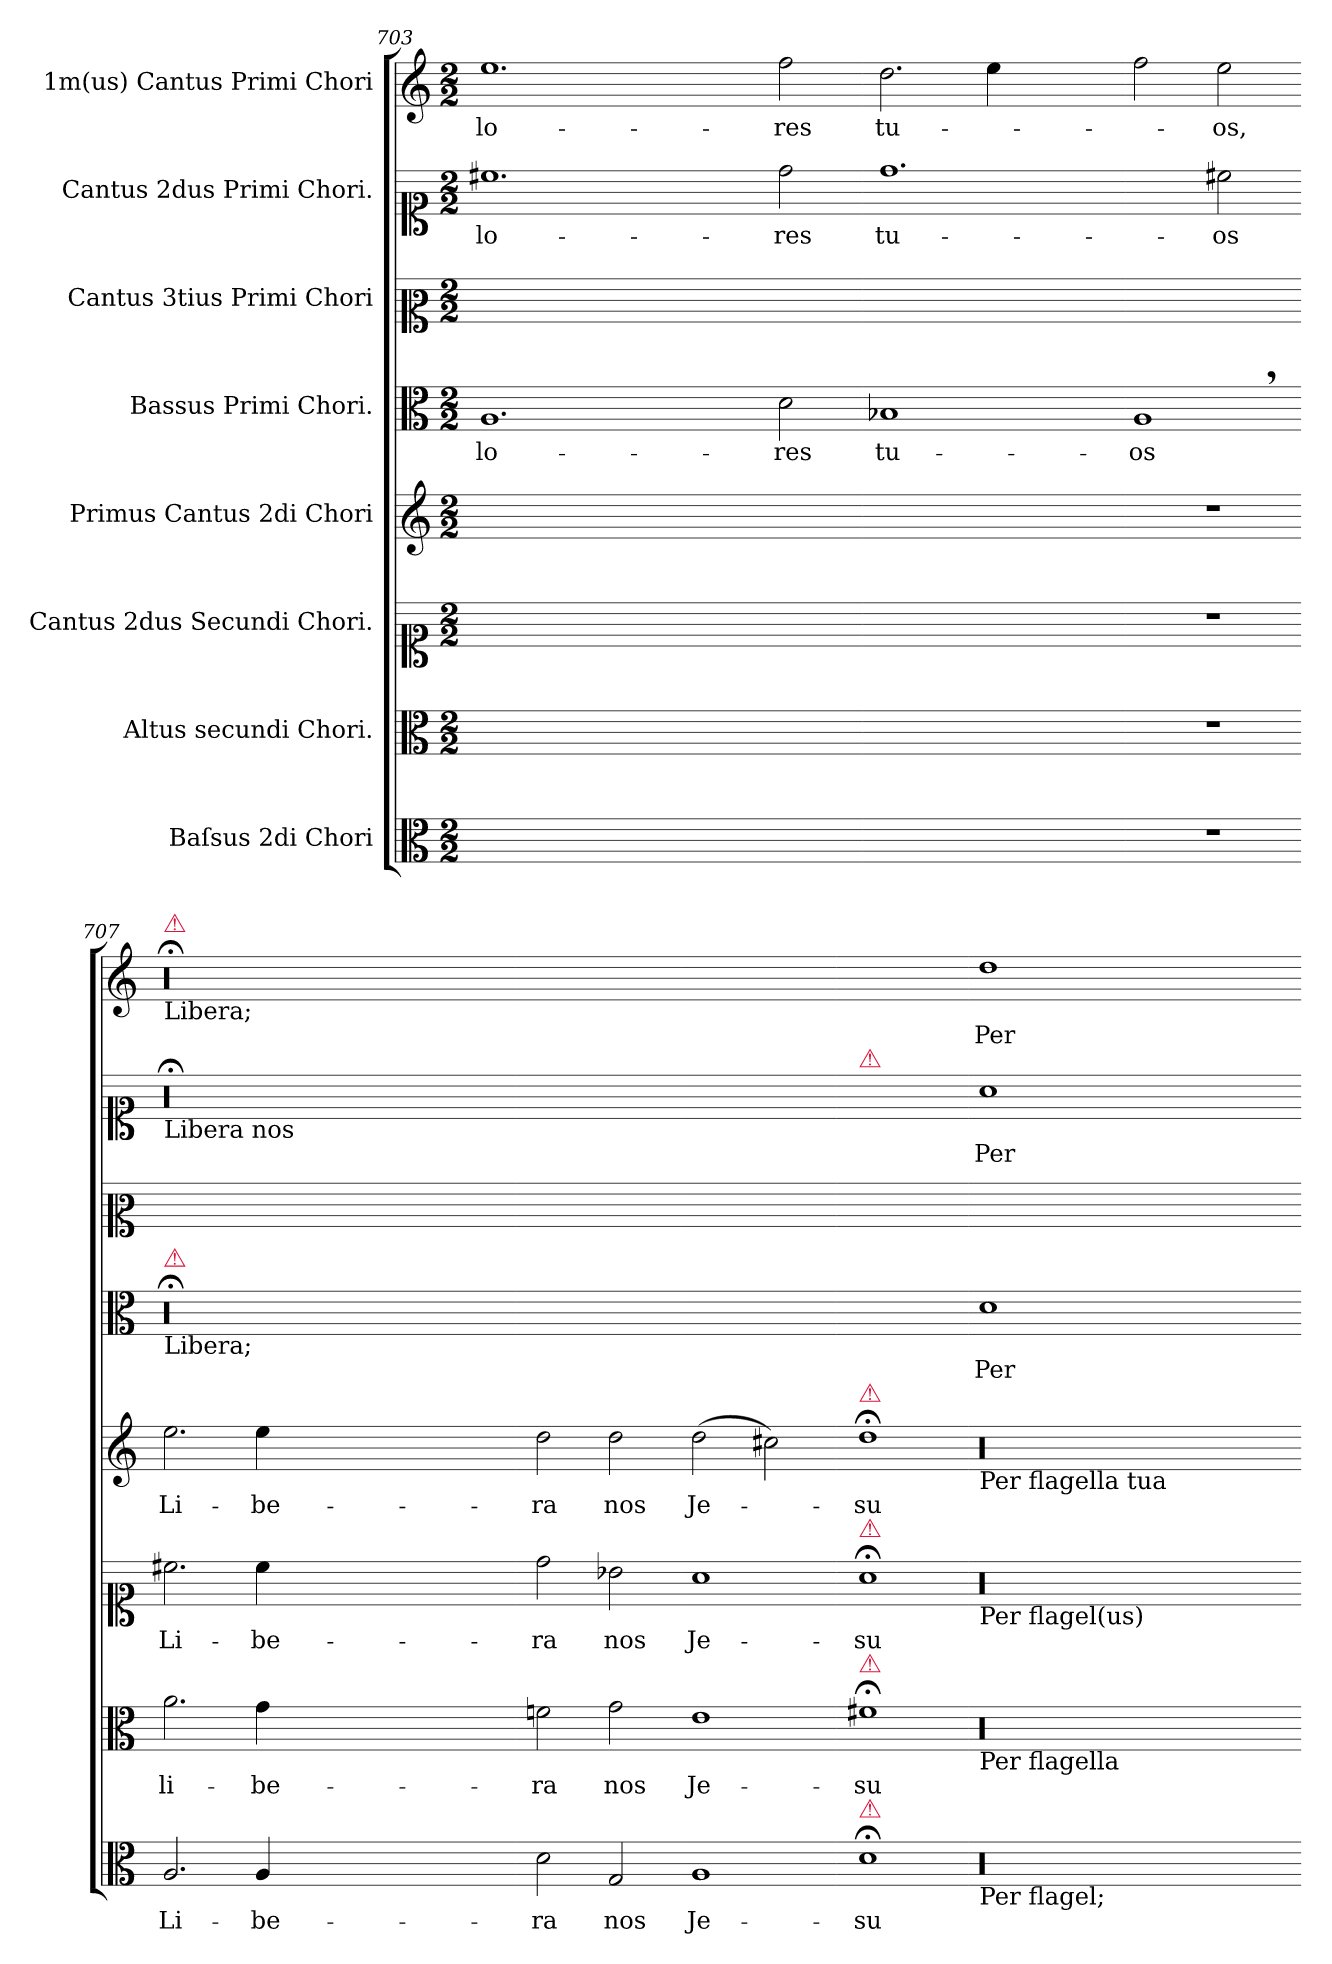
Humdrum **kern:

**kern	**text	**kern	**text	**kern	**text	**kern	**text	**kern	**text	**kern	**kern	**text	**kern	**text
*part8	*part8	*part7	*part7	*part6	*part6	*part5	*part5	*part4	*part4	*part3	*part2	*part2	*part1	*part1
*staff8	*staff8	*staff7	*staff7	*staff6	*staff6	*staff5	*staff5	*staff4	*staff4	*staff3	*staff2	*staff2	*staff1	*staff1
*I"Baſsus 2di Chori	*	*I"Altus secundi Chori.	*	*I"Cantus 2dus Secundi Chori.	*	*I"Primus Cantus 2di Chori	*	*I"Bassus Primi Chori.	*	*I"Cantus 3tius Primi Chori	*I"Cantus 2dus Primi Chori.	*	*I"1m(us) Cantus Primi Chori	*
*clefC3	*	*clefC3	*	*clefC1	*	*clefG2	*	*clefC3	*	*clefC2	*clefC1	*	*clefG2	*
*k[]	*	*k[]	*	*k[]	*	*k[]	*	*k[]	*	*k[]	*k[]	*	*k[]	*
*M2/2	*	*M2/2	*	*M2/2	*	*M2/2	*	*M2/2	*	*M2/2	*M2/2	*	*M2/2	*
=703	=703	=703	=703	=703	=703	=703	=703	=703	=703	=703	=703	=703	=703	=703
1.ryy	.	1.ryy	.	1.ryy	.	1.ryy	.	1.A	-lo-	1ryy	1.cc#	-lo-	1.ee	-lo-
.	.	.	.	.	.	.	.	.	.	2ryy	.	.	.	.
=704-	=704-	=704-	=704-	=704-	=704-	=704-	=704-	=704-	=704-	=704-	=704-	=704-	=704-	=704-
1ryy	.	1ryy	.	1ryy	.	1ryy	.	2ryy	.	1ryy	2ryy	.	2ryy	.
.	.	.	.	.	.	.	.	2d\	-res	.	2dd\	-res	2ff\	-res
=705-	=705-	=705-	=705-	=705-	=705-	=705-	=705-	=705-	=705-	=705-	=705-	=705-	=705-	=705-
1.ryy	.	1.ryy	.	1.ryy	.	1.ryy	.	1B-X	tu-	1ryy	1.dd	tu-	2.dd\	tu-
.	.	.	.	.	.	.	.	.	.	.	.	.	4ee\	.
.	.	.	.	.	.	.	.	2ryy	.	2ryy	.	.	2ryy	.
=706-	=706-	=706-	=706-	=706-	=706-	=706-	=706-	=706-	=706-	=706-	=706-	=706-	=706-	=706-
1r	.	1r	.	1r	.	1r	.	1A,	-os	1ryy	2ryy	.	2ff\	.
.	.	.	.	.	.	.	.	.	.	.	2cc#X\	-os	2ee\	-os,
=707-	=707-	=707-	=707-	=707-	=707-	=707-	=707-	=707-	=707-	=707-	=707-	=707-	=707-	=707-
!	!	!	!	!	!	!	!	!	!	!	!	!	!LO:TX:b:t=Libera;	!
!	!	!	!	!	!	!	!	!	!	!	!	!	!LO:TX:a:color=crimson:t=⚠	!
!	!	!	!	!	!	!	!	!	!	!	!LO:TX:b:t=Libera nos	!	!	!
!	!	!	!	!	!	!	!	!LO:TX:b:t=Libera;	!	!	!	!	!	!
!	!	!	!	!	!	!	!	!LO:TX:a:color=crimson:t=⚠	!	!	!	!	!	!
2.A/	Li-	2.a\	li-	2.cc#X\	Li-	2.ee\	Li-	00r;<	.	1ryy	00r;<	.	00r;<	.
4A/	-be-	4g\	-be-	4cc#\	-be-	4ee\	-be-	.	.	.	.	.	.	.
0.ryy	.	0.ryy	.	0.ryy	.	0.ryy	.	.	.	0.ryy	.	.	.	.
=708-	=708-	=708-	=708-	=708-	=708-	=708-	=708-	=708-	=708-	=708-	=708-	=708-	=708-	=708-
2d\	-ra	2fn\	-ra	2dd\	-ra	2dd\	-ra	1ryy	.	1ryy	1ryy	.	1ryy	.
2G/	nos	2g\	nos	2b-X\	nos	2dd\	nos	.	.	.	.	.	.	.
=709-	=709-	=709-	=709-	=709-	=709-	=709-	=709-	=709-	=709-	=709-	=709-	=709-	=709-	=709-
1A	Je-	1e	Je-	1a	Je-	(2dd\	Je-	1ryy	.	1ryy	1ryy	.	1ryy	.
.	.	.	.	.	.	2cc#X\)	.	.	.	.	.	.	.	.
=710-	=710-	=710-	=710-	=710-	=710-	=710-	=710-	=710-	=710-	=710-	=710-	=710-	=710-	=710-
!	!	!	!	!	!	!	!	!	!	!	!LO:TX:a:color=crimson:t=⚠	!	!	!
!	!	!	!	!	!	!LO:TX:a:color=crimson:t=⚠	!	!	!	!	!	!	!	!
!	!	!	!	!LO:TX:a:color=crimson:t=⚠	!	!	!	!	!	!	!	!	!	!
!	!	!LO:TX:a:color=crimson:t=⚠	!	!	!	!	!	!	!	!	!	!	!	!
!LO:TX:a:color=crimson:t=⚠	!	!	!	!	!	!	!	!	!	!	!	!	!	!
1d;	-su	1f#X;	-su	1a;	-su	1dd;	-su	1ryy	.	1ryy	1ryy	.	1ryy	.
=711-	=711-	=711-	=711-	=711-	=711-	=711-	=711-	=711-	=711-	=711-	=711-	=711-	=711-	=711-
!	!	!	!	!	!	!LO:TX:b:t=Per flagella tua	!	!	!	!	!	!	!	!
!	!	!	!	!LO:TX:b:t=Per flagel(us)	!	!	!	!	!	!	!	!	!	!
!	!	!LO:TX:b:t=Per flagella	!	!	!	!	!	!	!	!	!	!	!	!
!LO:TX:b:t=Per flagel;	!	!	!	!	!	!	!	!	!	!	!	!	!	!
00r	.	00r	.	00r	.	00r	.	1d	Per	1ryy	1a	Per	1dd	Per
.	.	.	.	.	.	.	.	0.ryy	.	0.ryy	0.ryy	.	0.ryy	.
=-	=-	=-	=-	=-	=-	=-	=-	=-	=-	=-	=-	=-	=-	=-
*-	*-	*-	*-	*-	*-	*-	*-	*-	*-	*-	*-	*-	*-	*-
